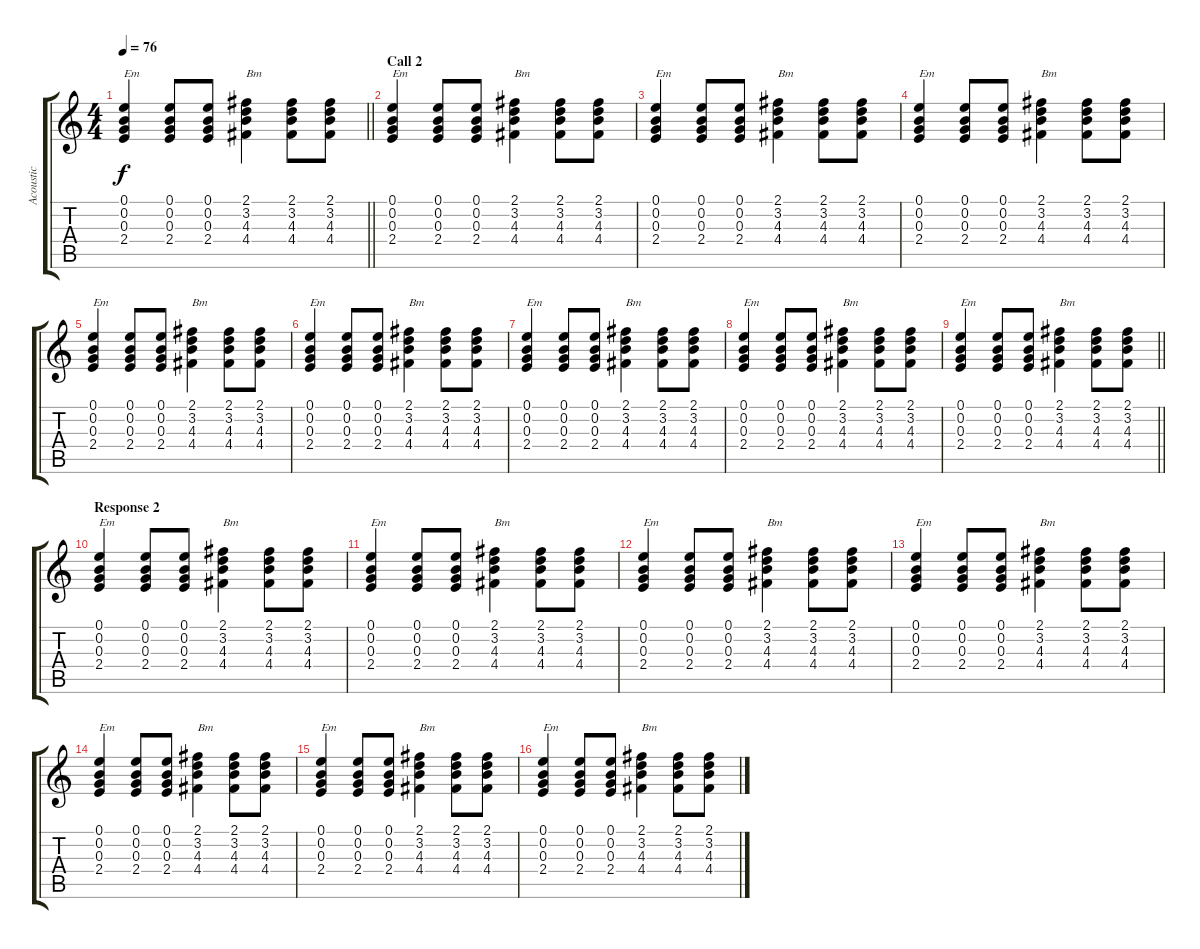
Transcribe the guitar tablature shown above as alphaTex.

\track ("Acoustic" "Acoustic") {instrument acousticguitarsteel}
\staff {score tabs}
\tuning (E4 B3 G3 D3 A2 E2) {hide}
\ts (4 4)
\tempo 76
\clef g2
\barLineRight lightlight
\ks c
(0.1 0.2 0.3 2.4).4{txt "Em" dy f} (0.1 0.2 0.3 2.4).8 (0.1 0.2 0.3 2.4).8 (2.1 3.2 4.3 4.4).4{txt "Bm"} (2.1 3.2 4.3 4.4).8 (2.1 3.2 4.3 4.4).8 |
\section ("" "Call 2")
(0.1 0.2 0.3 2.4).4{txt "Em"} (0.1 0.2 0.3 2.4).8 (0.1 0.2 0.3 2.4).8 (2.1 3.2 4.3 4.4).4{txt "Bm"} (2.1 3.2 4.3 4.4).8 (2.1 3.2 4.3 4.4).8 |
(0.1 0.2 0.3 2.4).4{txt "Em"} (0.1 0.2 0.3 2.4).8 (0.1 0.2 0.3 2.4).8 (2.1 3.2 4.3 4.4).4{txt "Bm"} (2.1 3.2 4.3 4.4).8 (2.1 3.2 4.3 4.4).8 |
(0.1 0.2 0.3 2.4).4{txt "Em"} (0.1 0.2 0.3 2.4).8 (0.1 0.2 0.3 2.4).8 (2.1 3.2 4.3 4.4).4{txt "Bm"} (2.1 3.2 4.3 4.4).8 (2.1 3.2 4.3 4.4).8 |
(0.1 0.2 0.3 2.4).4{txt "Em"} (0.1 0.2 0.3 2.4).8 (0.1 0.2 0.3 2.4).8 (2.1 3.2 4.3 4.4).4{txt "Bm"} (2.1 3.2 4.3 4.4).8 (2.1 3.2 4.3 4.4).8 |
(0.1 0.2 0.3 2.4).4{txt "Em"} (0.1 0.2 0.3 2.4).8 (0.1 0.2 0.3 2.4).8 (2.1 3.2 4.3 4.4).4{txt "Bm"} (2.1 3.2 4.3 4.4).8 (2.1 3.2 4.3 4.4).8 |
(0.1 0.2 0.3 2.4).4{txt "Em"} (0.1 0.2 0.3 2.4).8 (0.1 0.2 0.3 2.4).8 (2.1 3.2 4.3 4.4).4{txt "Bm"} (2.1 3.2 4.3 4.4).8 (2.1 3.2 4.3 4.4).8 |
(0.1 0.2 0.3 2.4).4{txt "Em"} (0.1 0.2 0.3 2.4).8 (0.1 0.2 0.3 2.4).8 (2.1 3.2 4.3 4.4).4{txt "Bm"} (2.1 3.2 4.3 4.4).8 (2.1 3.2 4.3 4.4).8 |
\barLineRight lightlight
(0.1 0.2 0.3 2.4).4{txt "Em"} (0.1 0.2 0.3 2.4).8 (0.1 0.2 0.3 2.4).8 (2.1 3.2 4.3 4.4).4{txt "Bm"} (2.1 3.2 4.3 4.4).8 (2.1 3.2 4.3 4.4).8 |
\section ("" "Response 2")
(0.1 0.2 0.3 2.4).4{txt "Em"} (0.1 0.2 0.3 2.4).8 (0.1 0.2 0.3 2.4).8 (2.1 3.2 4.3 4.4).4{txt "Bm"} (2.1 3.2 4.3 4.4).8 (2.1 3.2 4.3 4.4).8 |
(0.1 0.2 0.3 2.4).4{txt "Em"} (0.1 0.2 0.3 2.4).8 (0.1 0.2 0.3 2.4).8 (2.1 3.2 4.3 4.4).4{txt "Bm"} (2.1 3.2 4.3 4.4).8 (2.1 3.2 4.3 4.4).8 |
(0.1 0.2 0.3 2.4).4{txt "Em"} (0.1 0.2 0.3 2.4).8 (0.1 0.2 0.3 2.4).8 (2.1 3.2 4.3 4.4).4{txt "Bm"} (2.1 3.2 4.3 4.4).8 (2.1 3.2 4.3 4.4).8 |
(0.1 0.2 0.3 2.4).4{txt "Em"} (0.1 0.2 0.3 2.4).8 (0.1 0.2 0.3 2.4).8 (2.1 3.2 4.3 4.4).4{txt "Bm"} (2.1 3.2 4.3 4.4).8 (2.1 3.2 4.3 4.4).8 |
(0.1 0.2 0.3 2.4).4{txt "Em"} (0.1 0.2 0.3 2.4).8 (0.1 0.2 0.3 2.4).8 (2.1 3.2 4.3 4.4).4{txt "Bm"} (2.1 3.2 4.3 4.4).8 (2.1 3.2 4.3 4.4).8 |
(0.1 0.2 0.3 2.4).4{txt "Em"} (0.1 0.2 0.3 2.4).8 (0.1 0.2 0.3 2.4).8 (2.1 3.2 4.3 4.4).4{txt "Bm"} (2.1 3.2 4.3 4.4).8 (2.1 3.2 4.3 4.4).8 |
(0.1 0.2 0.3 2.4).4{txt "Em"} (0.1 0.2 0.3 2.4).8 (0.1 0.2 0.3 2.4).8 (2.1 3.2 4.3 4.4).4{txt "Bm"} (2.1 3.2 4.3 4.4).8 (2.1 3.2 4.3 4.4).8
